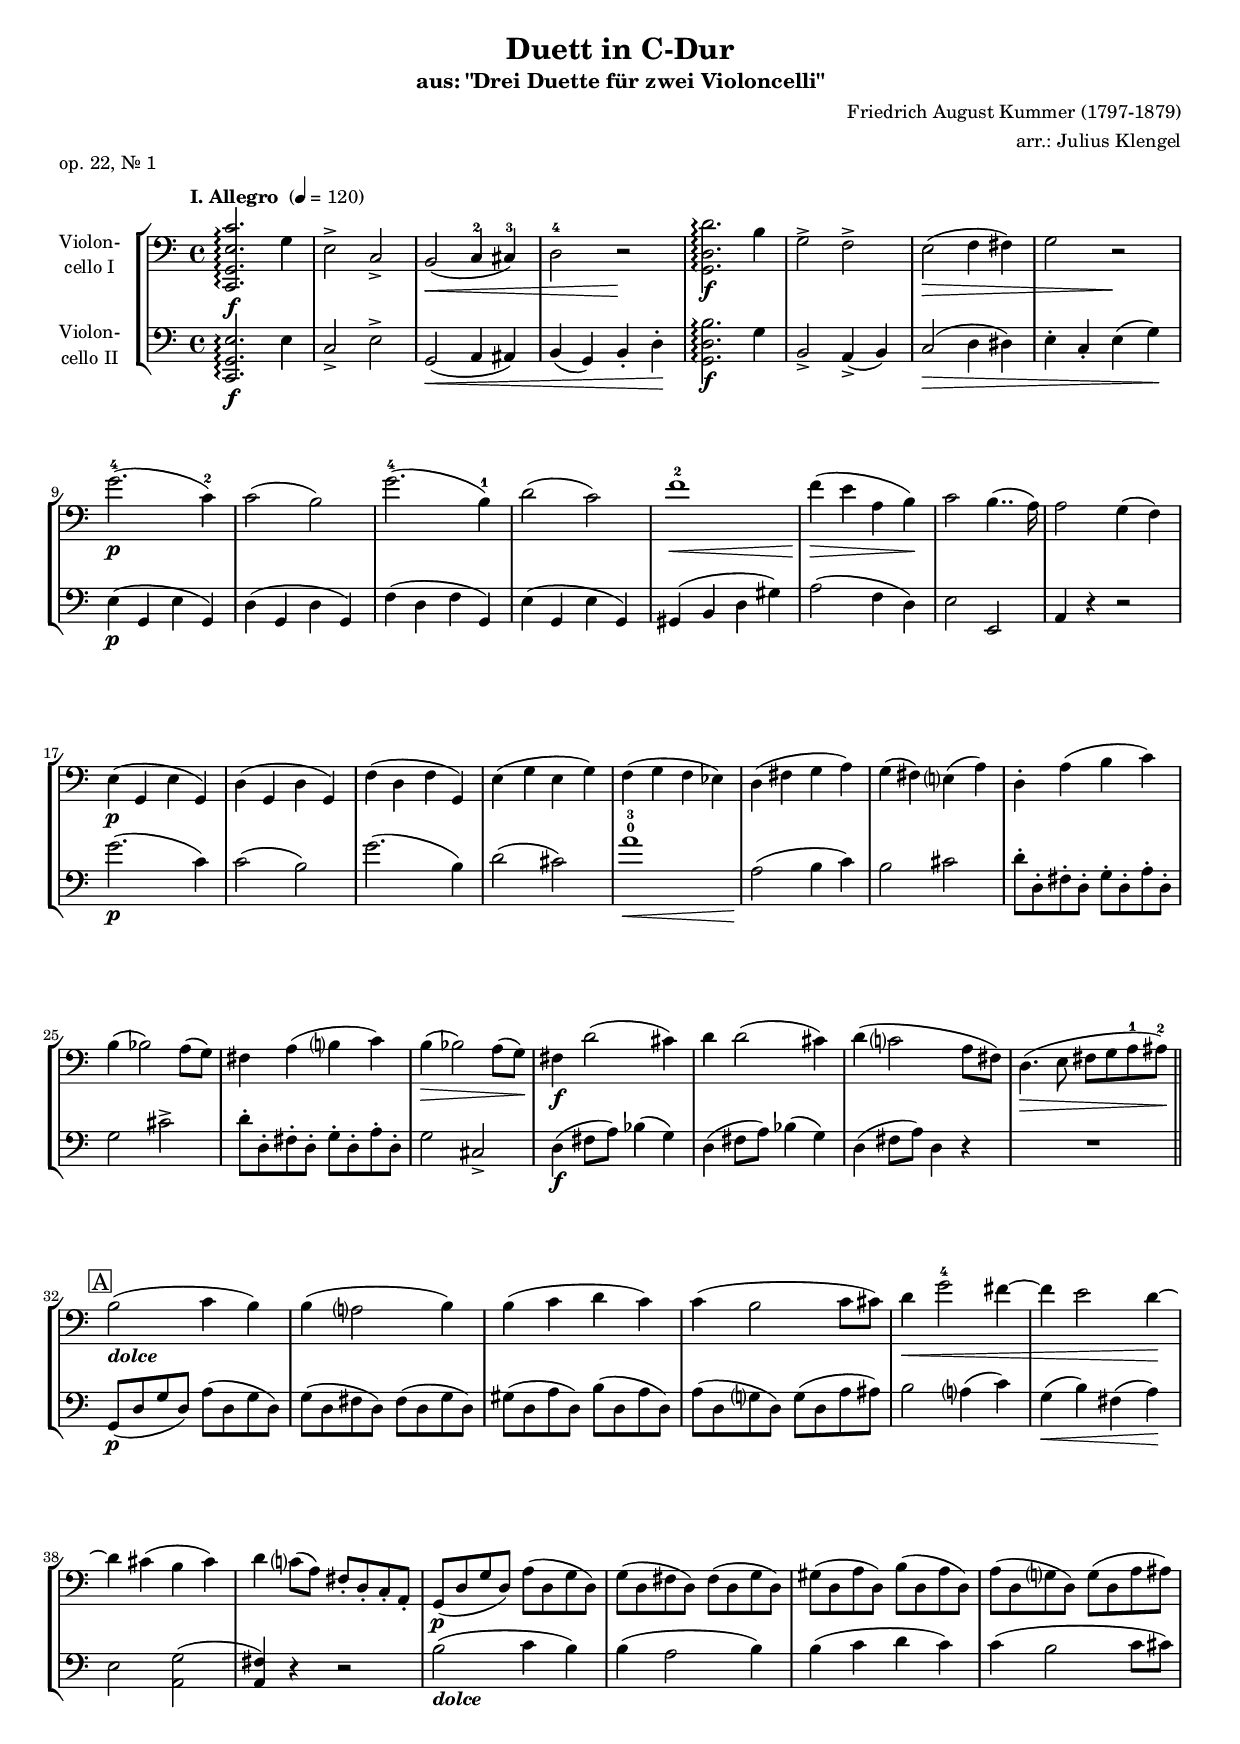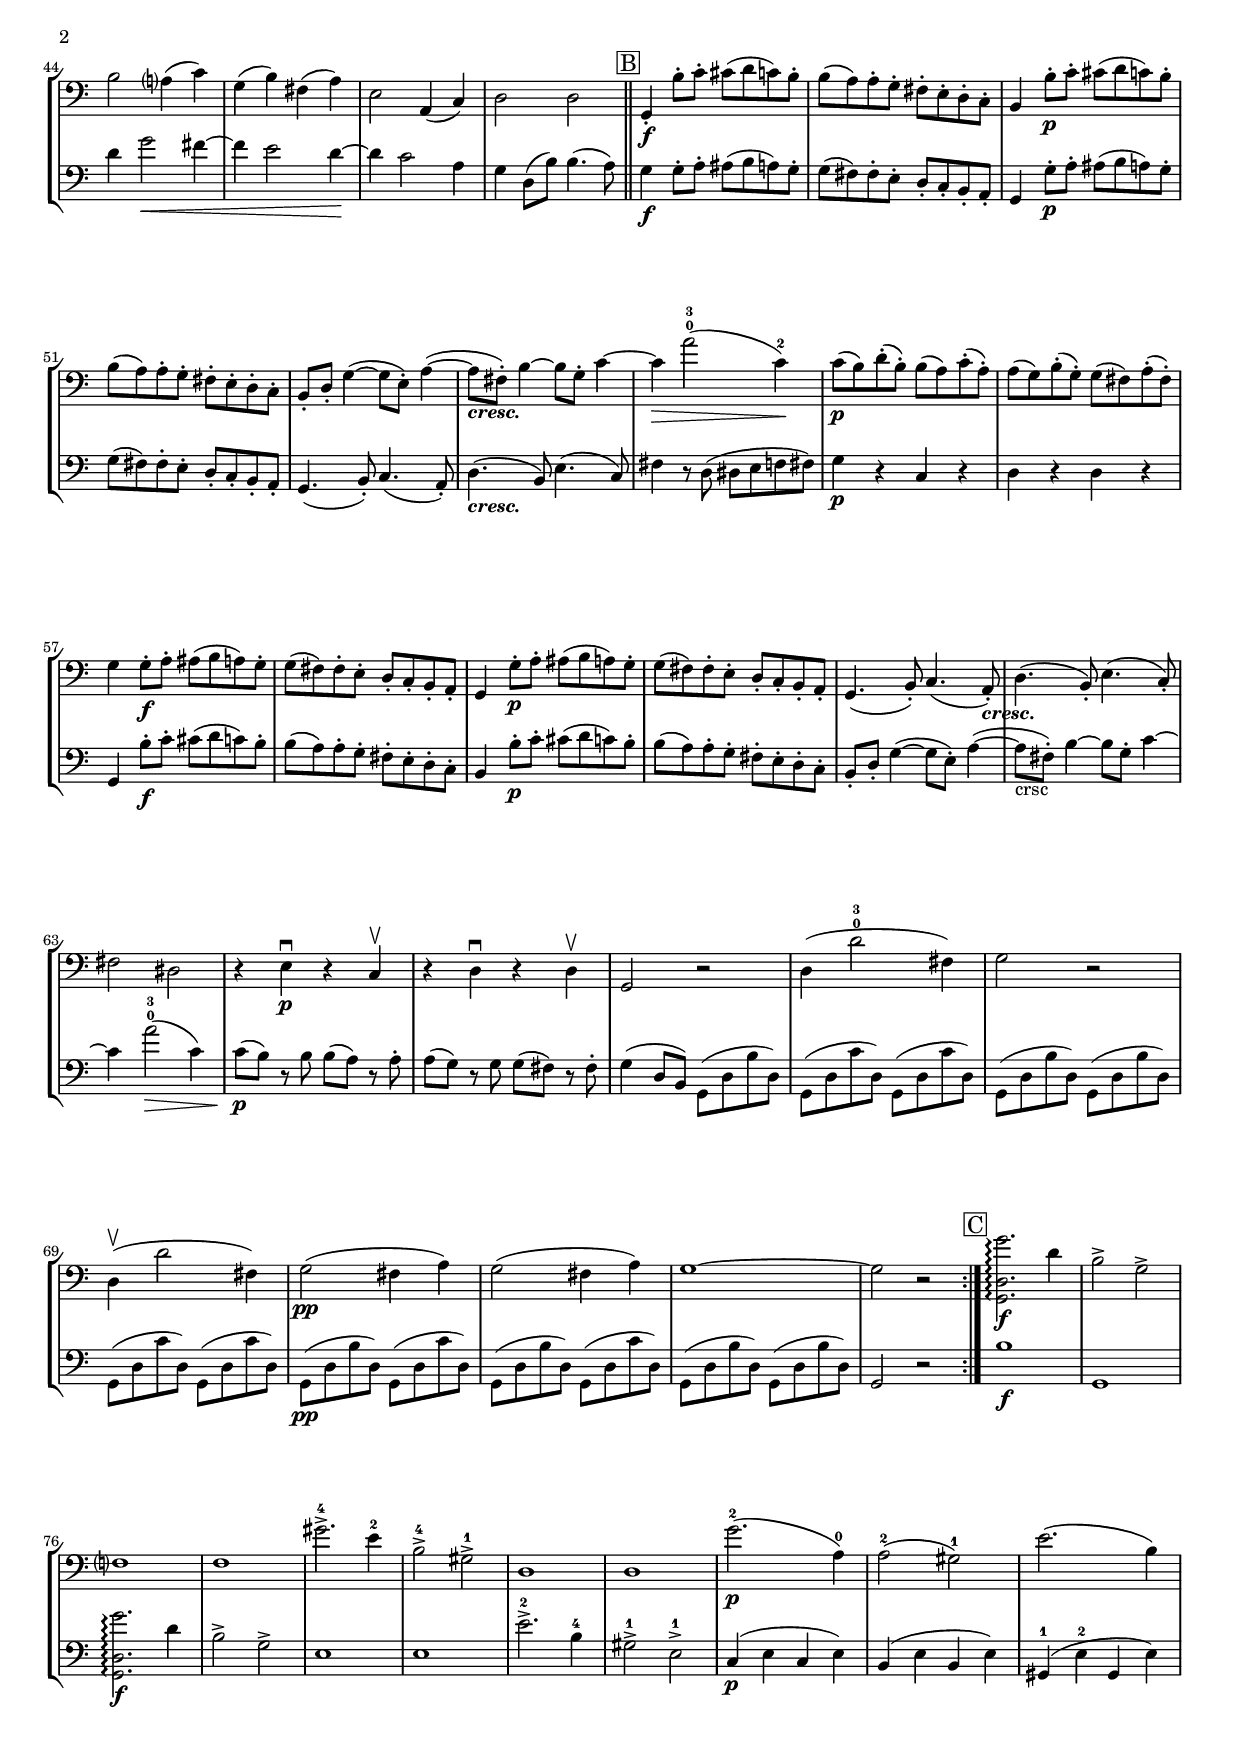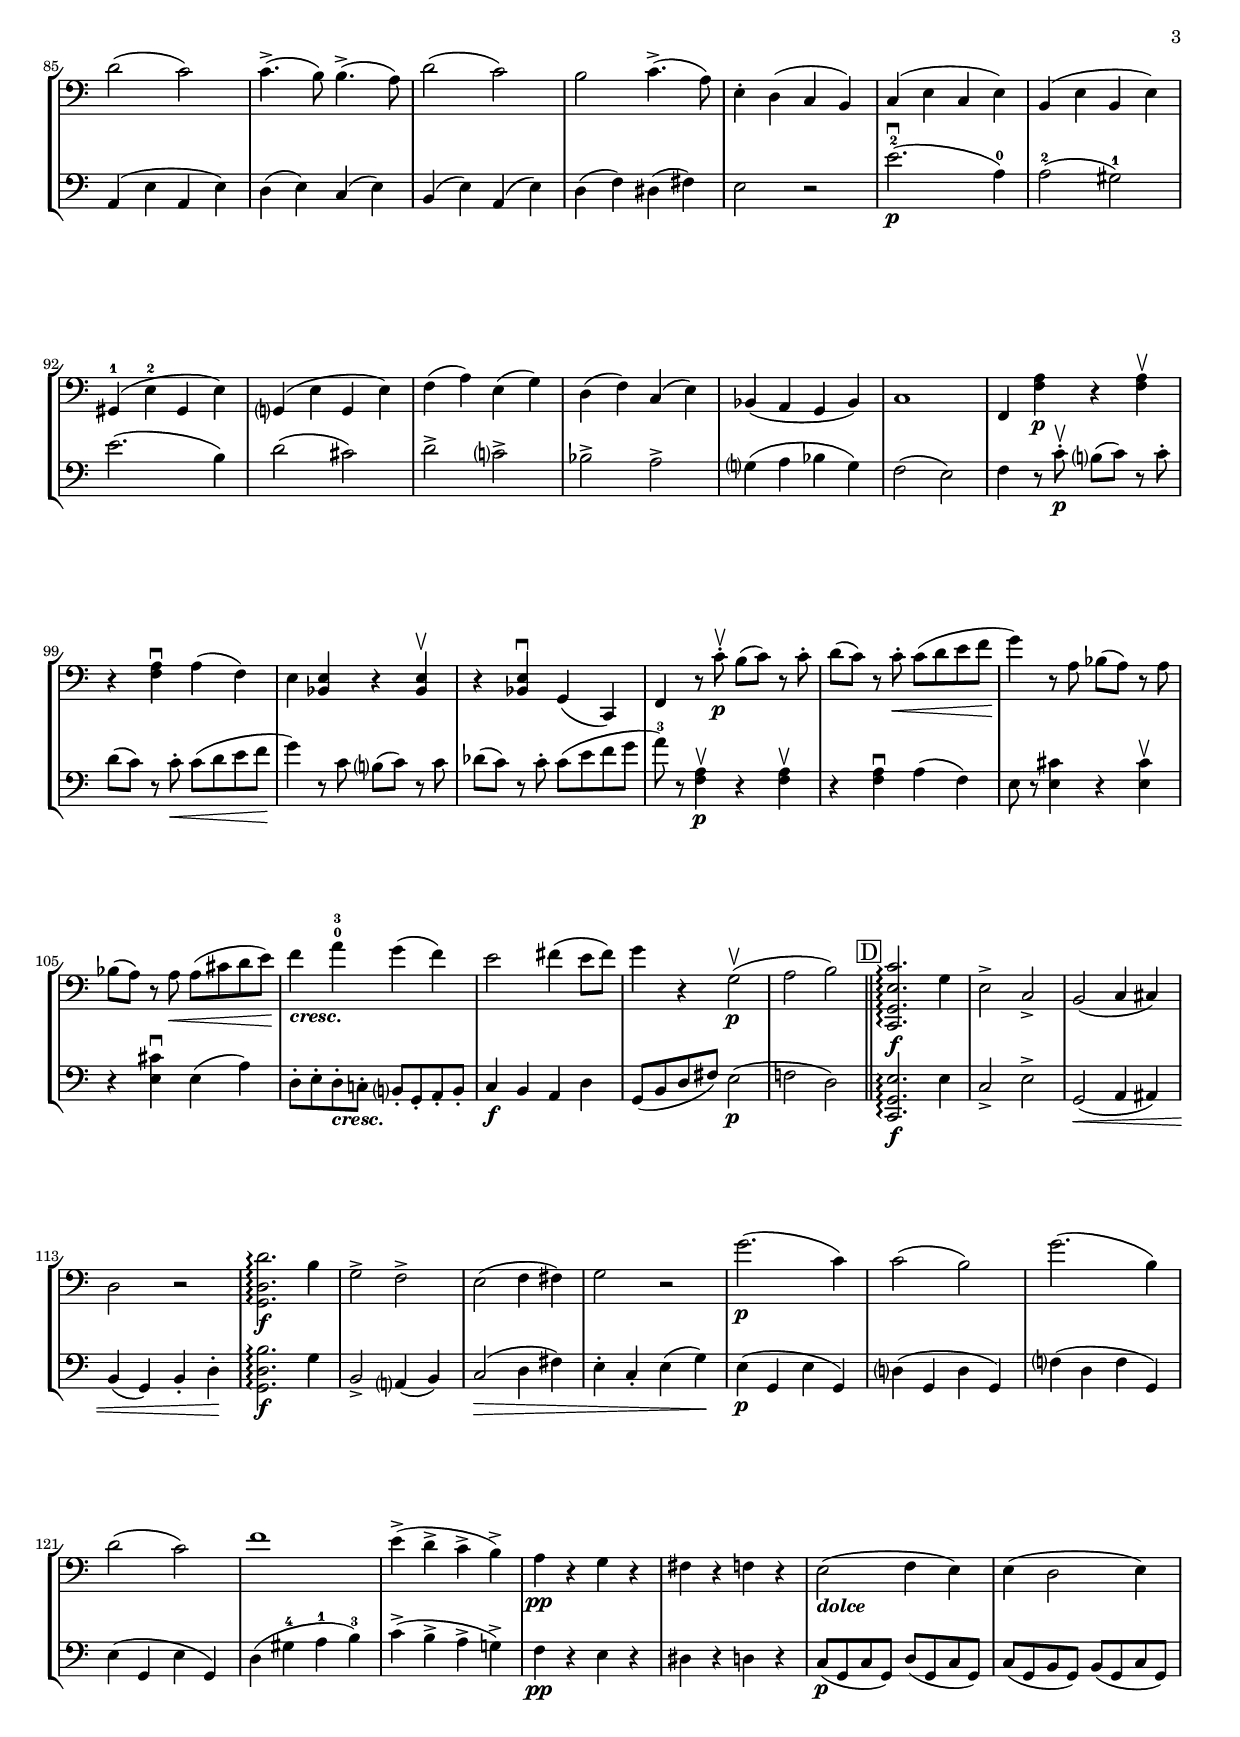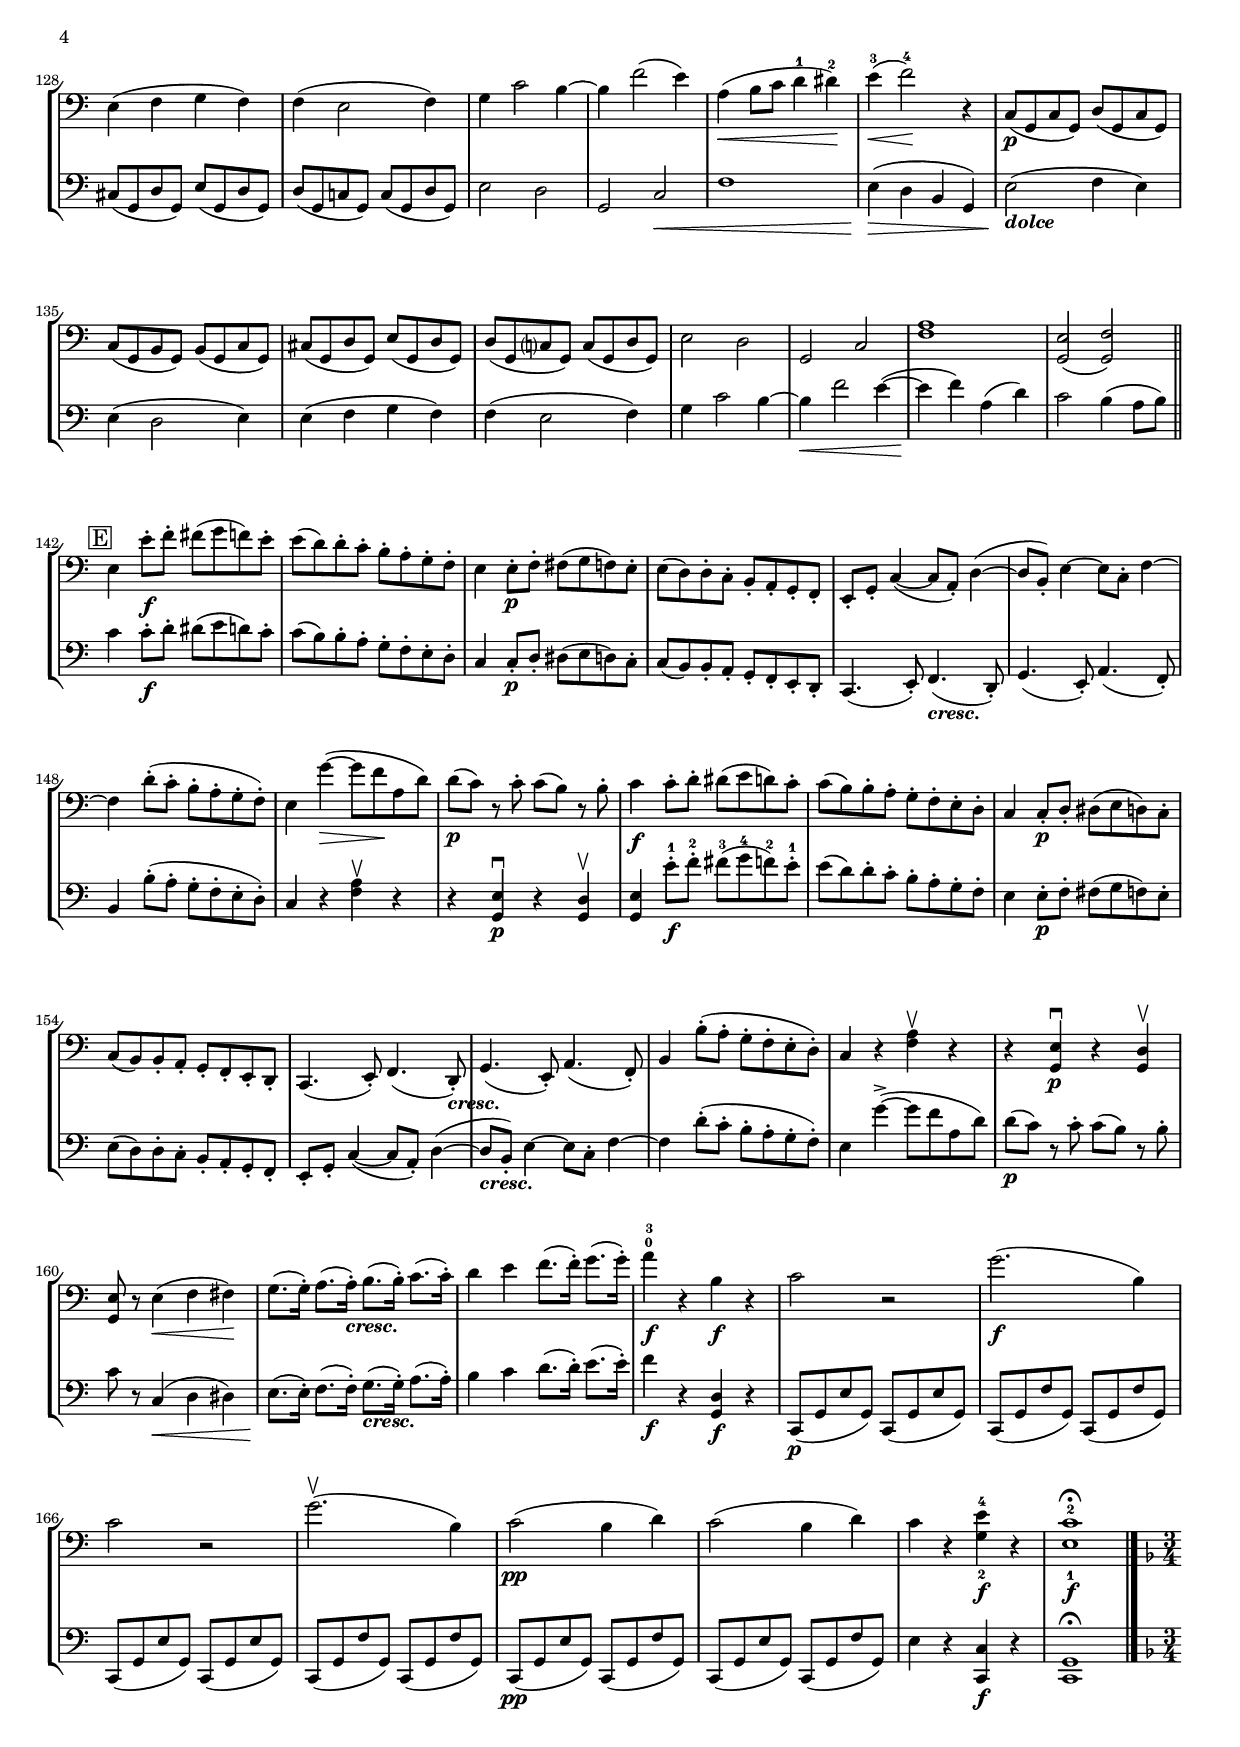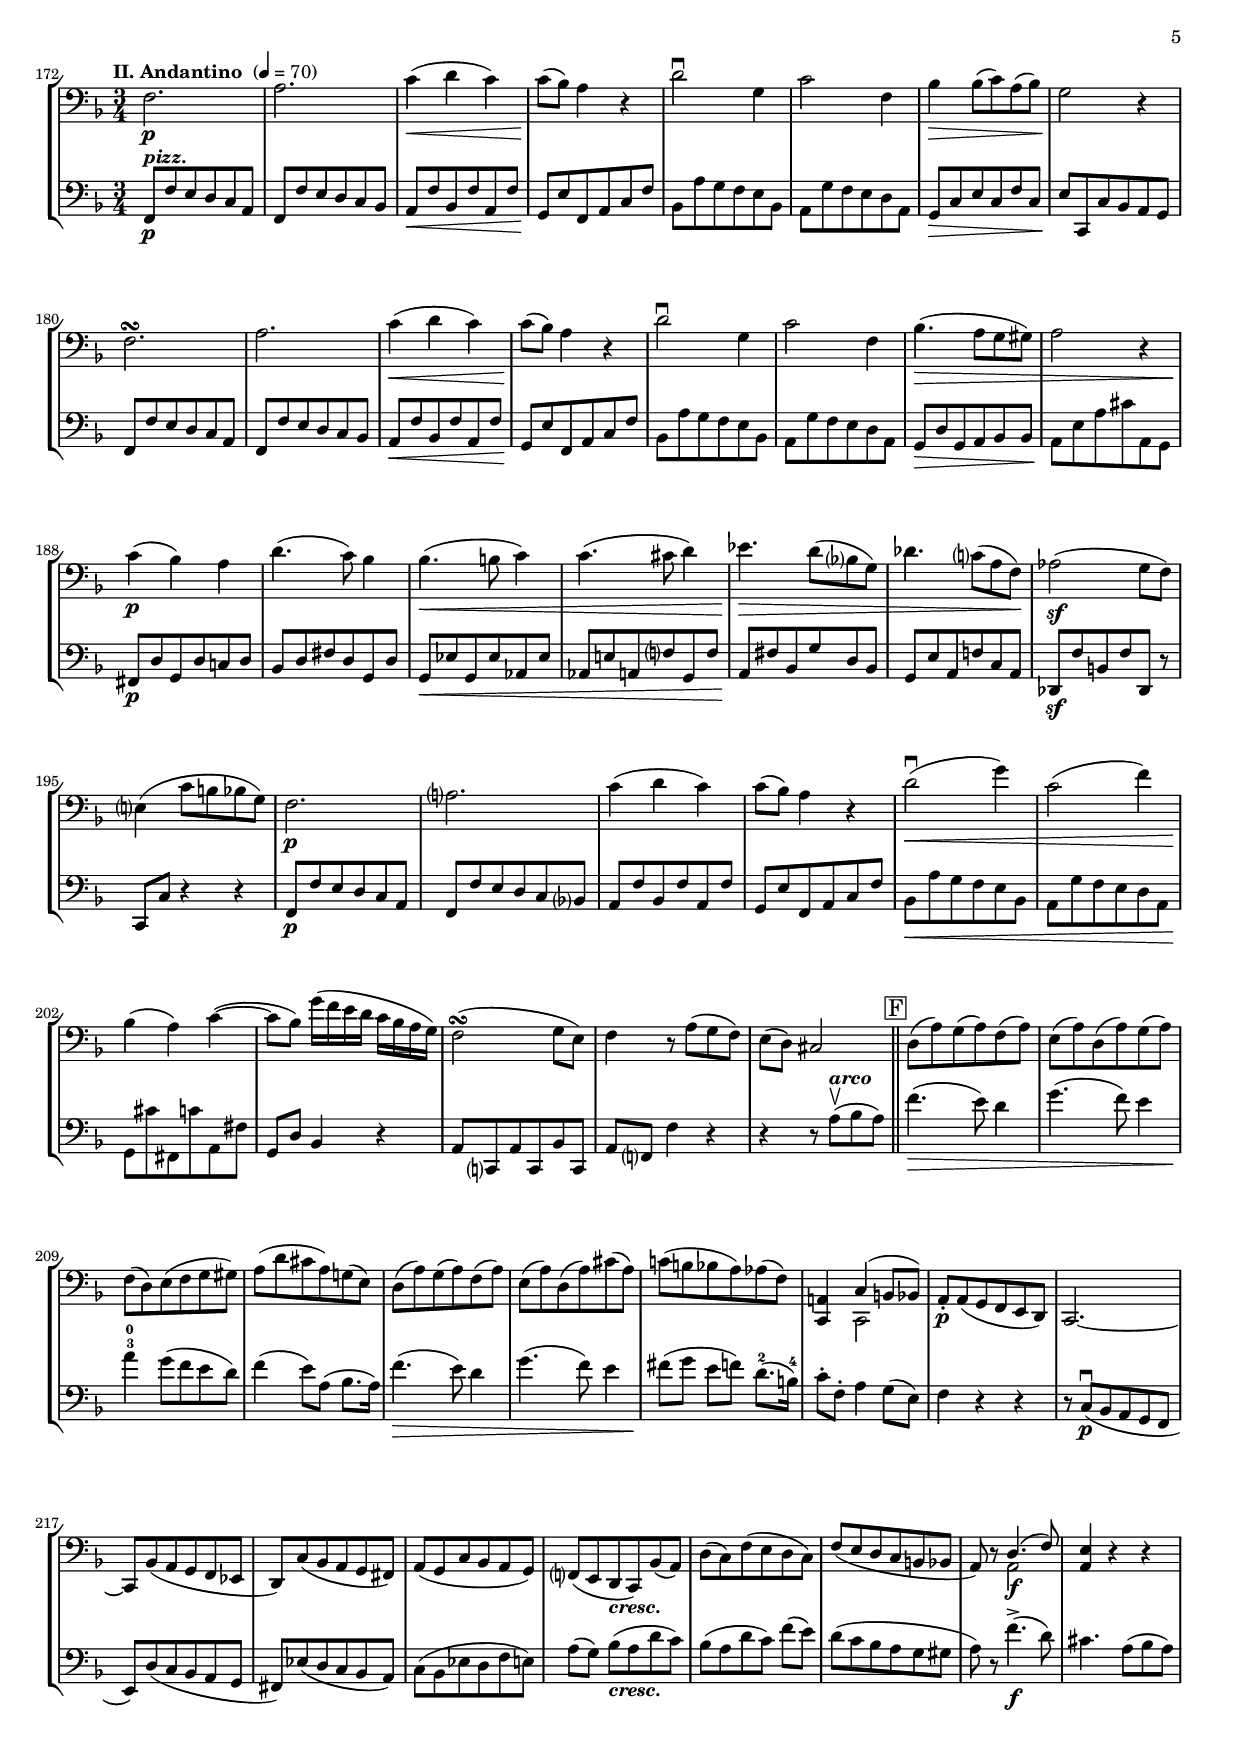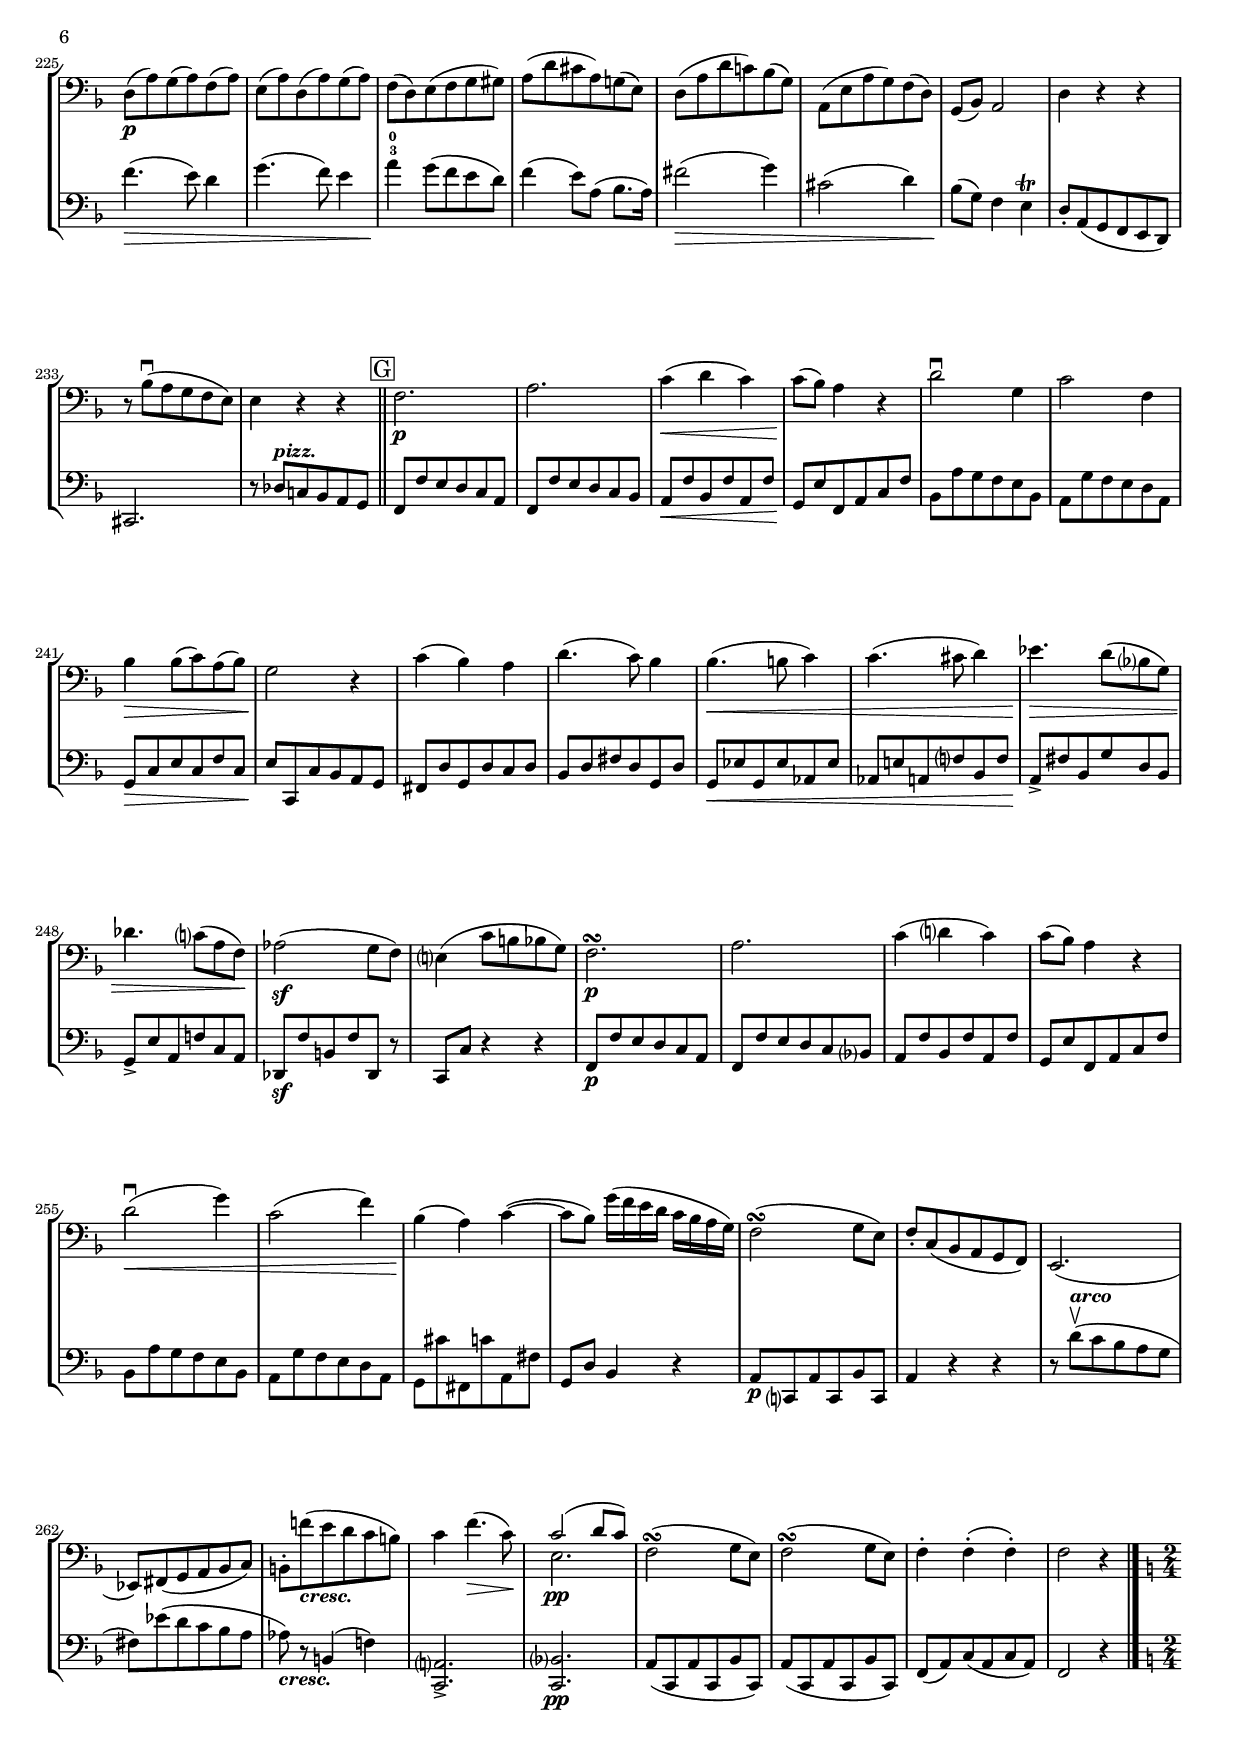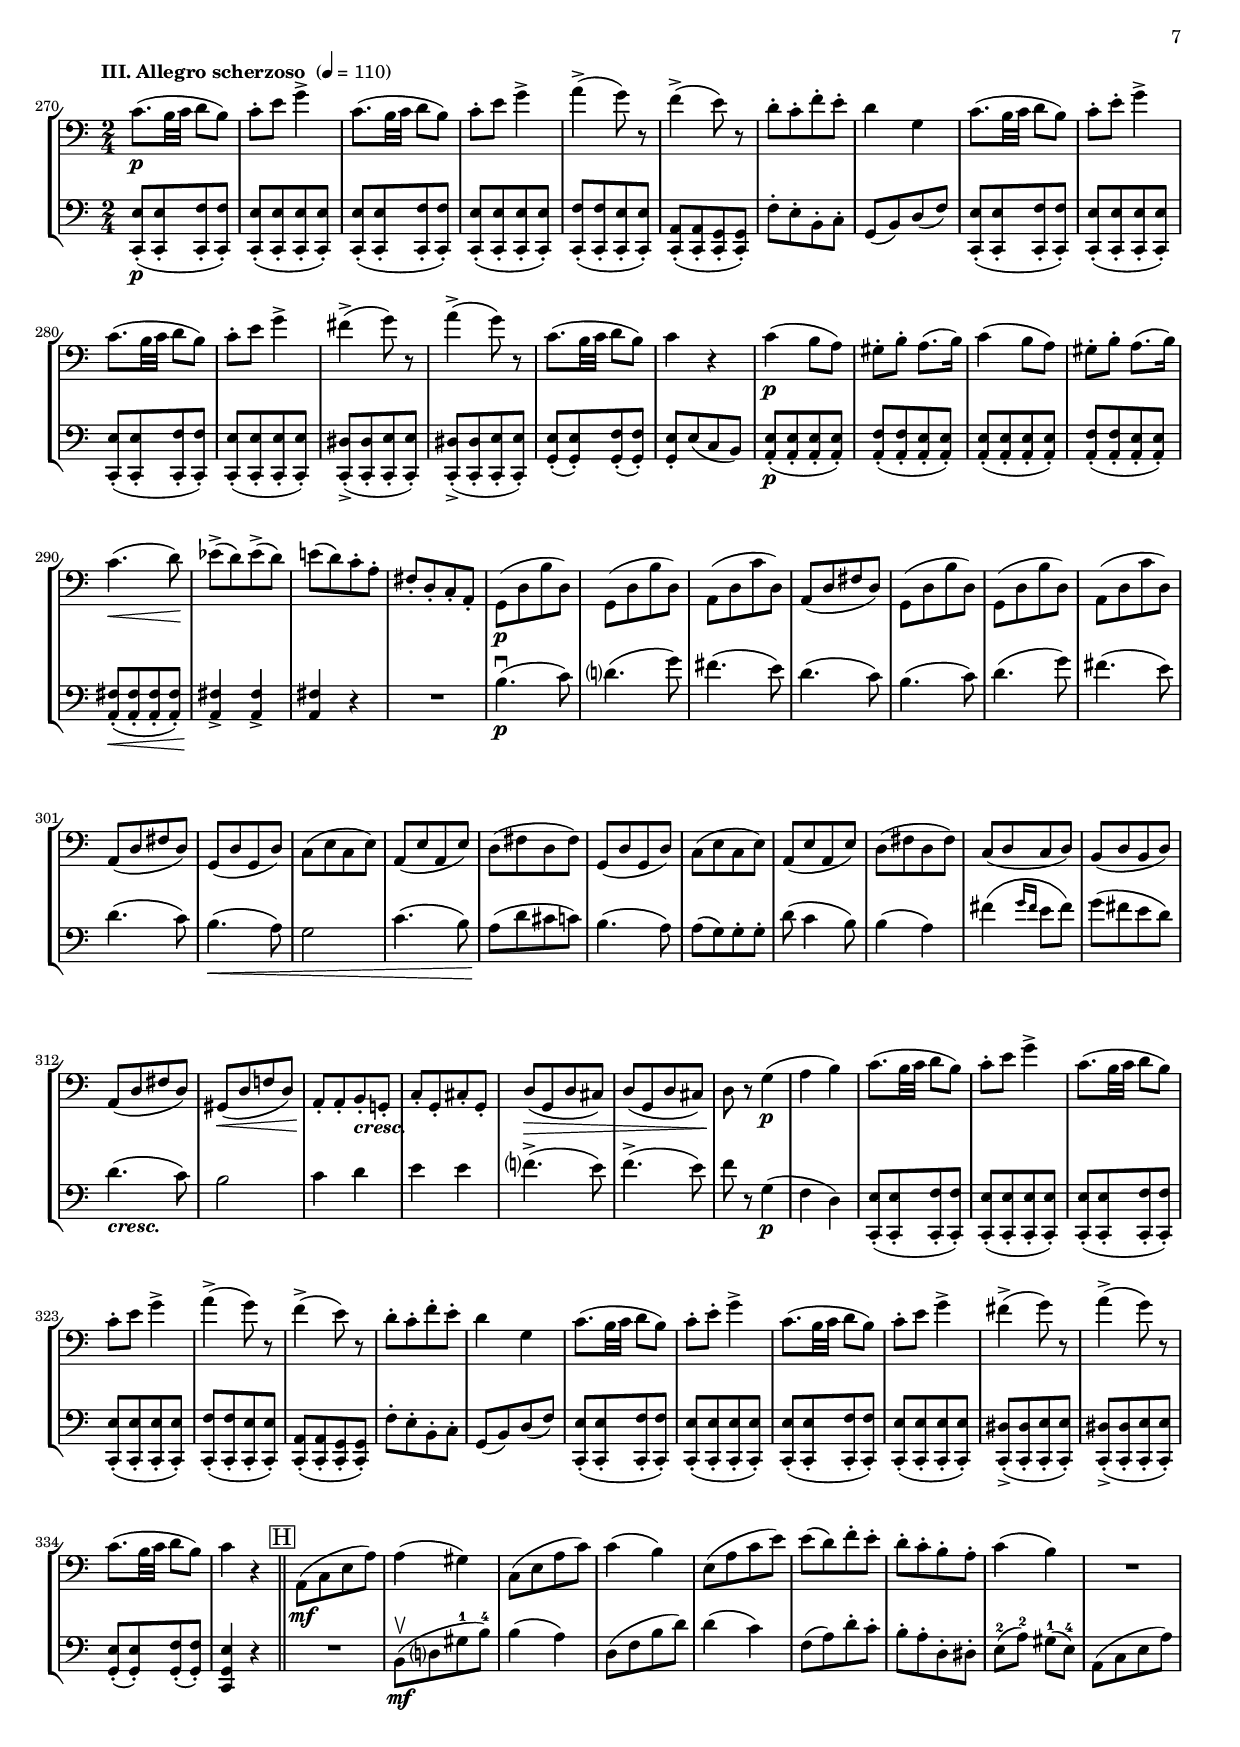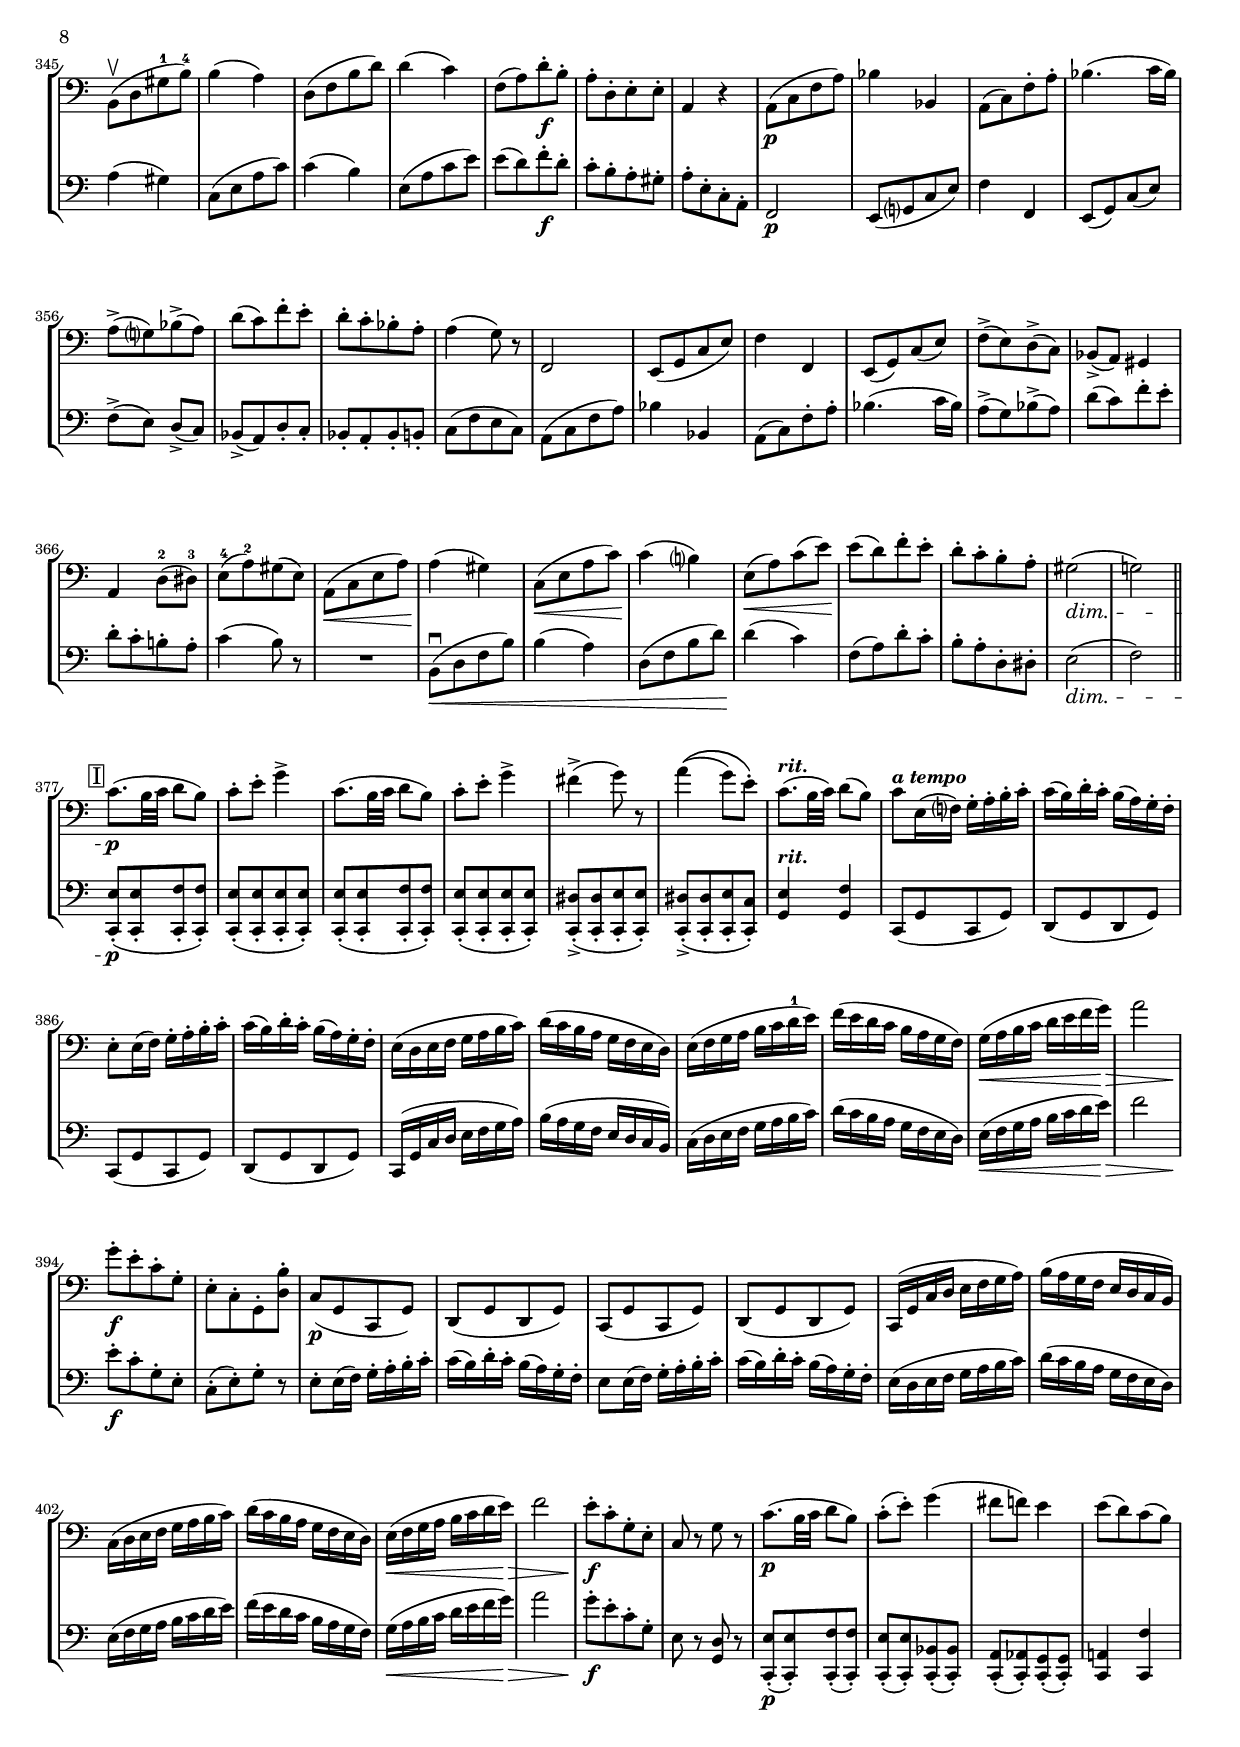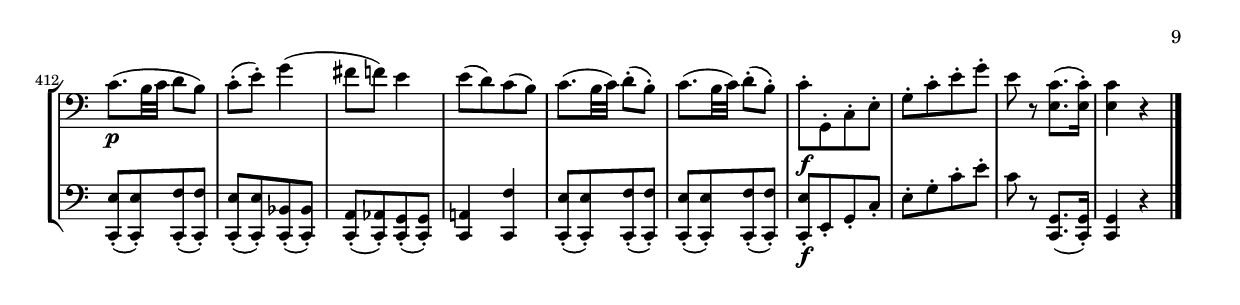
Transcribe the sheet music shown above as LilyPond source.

\version "2.14.2"
\include "deutsch.ly"

#(set-global-staff-size 16.25)

\header {
  title     = "Duett in C-Dur"
  subtitle  = "aus: \"Drei Duette für zwei Violoncelli\""
  composer  = "Friedrich August Kummer (1797-1879)"
  arranger  = "arr.: Julius Klengel"
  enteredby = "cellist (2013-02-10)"
  piece     = "op. 22, Nr. 1"
}

voiceconsts = {
% \numericTimeSignature
 \compressFullBarRests
 \clef "bass"
}

%minstr = "harpsichord"
mihi = "clarinet"
%minstr = "accordion"
milo = "bassoon"

boxa = { \bar "||" \mark \markup \box "A" }
boxb = { \bar "||" \mark \markup \box "B" }
boxc = \mark \markup \box "C"
boxd = { \bar "||" \mark \markup \box "D" }
boxe = { \bar "||" \mark \markup \box "E" }
boxf = { \bar "||" \mark \markup \box "F" }
boxg = { \bar "||" \mark \markup \box "G" }
boxh = { \bar "||" \mark \markup \box "H" }
boxi = { \bar "||" \mark \markup \box "I" }

introa = {
           \tempo "I. Allegro "    4=120
           \time 4/4
           \key c \major
}
introb = {
           \pageBreak
           \tempo "II. Andantino " 4=70 
           \time 3/4
           \key f \major
}
introc = {
           \pageBreak
           \tempo "III. Allegro scherzoso " 4=110
           \time 2/4
           \key c \major
}

arco = \markup \bold \italic "arco"
atem = \markup \bold \italic "a tempo"
crsc = \markup \bold \italic "cresc."
dolc = \markup \bold \italic "dolce"
pizz = \markup \bold \italic "pizz."
rit  = \markup \bold \italic "rit."

va = \relative c, {
  \voiceconsts

  \introa
  \repeat volta 2 {
    <c g' e' c'>2.\f\arpeggio g''4
    e2-> c->
    h(\< c4-2 cis-3)
    d2-4 r\!
    <g, d' d'>2.\f\arpeggio h'4
    g2-> f->
    e(\> f4 fis)
    g2 r\!
    g'2.(-4\p c,4-2)

    c2( h)
    g'2.(-4 h,4-1)
    d2( c)
    f1-2\<
    f4(\!\> e a, h)\!
    c2 h4..( a16)
    a2 g4( f)
    e(\p g, e' g,)
    d'( g, d' g,)

    f'( d f g,)
    e'( g e g)
    f( g f es)
    d( fis g a)
    g( fis) e?( a)
    d,-. a'( h c)
    h( b2) a8( g)

    fis4 a( h? c)
    h(\> b2) a8( g)\!
    fis4\f d'2( cis4)
    d d2( cis4)
    d( c?2 a8 fis)
    d4.(\> e8 fis g a-1 ais-2)\! \boxa
    h2(_\dolc c4 h)
    h( a?2 h4)
    h( c d c)

    c( h2 c8 cis)
    d4\< g2-4 fis4~
    fis e2 d4~\!
    d cis( h cis)
    d c?8( a) fis-. d-. c-. a-.
    g(\p d' g d) a'( d, g d)

    g( d fis d) fis( d g d)
    gis( d a' d,) h'( d, a' d,)
    a'( d, g? d) g( d a' ais)
    h2 a?4( c)
    g( h) fis( a)
    e2 a,4( c)
    d2 d \boxb

    g,4-.\f h'8-. c-. cis( d c) h-.
    h( a) a-. g-. fis-. e-. d-. c-.
    h4 h'8-.\p c-. cis( d c) h-.
    h( a) a-. g-. fis-. e-. d-. c-.
    h-. d-. g4(~ g8 e)-. a4(~

    a8_\crsc fis)-. h4~ h8 g-. c4~
    c\> a'2(-0-3 c,4)-2\!
    c8(\p h) d(-. h)-. h( a) c(-. a)-.
    a( g) h(-. g)-. g( fis) a(-. fis)-.
    g4 g8-.\f a-. ais( h a) g-.
    g( fis) fis-. e-. d-. c-. h-. a-.

    g4 g'8-.\p a-. ais( h a) g-.
    g( fis) fis-. e-. d-. c-. h-. a-.
    g4.( h8)-. c4.( a8)-._\crsc
    d4.( h8)-. e4.( c8)-.
    fis2 dis
    r4 e\downbow\p r c\upbow

    r d\downbow r d\upbow
    g,2 r
    d'4( d'2-0-3 fis,4)
    g2 r
    d4(\upbow d'2 fis,4)
    g2(\pp fis4 a)
    g2( fis4 a)
    g1~
    g2 r
  } \boxc

  <g, d' g'>2.\f\arpeggio d''4
  h2-> g->
  f?1
  f
  gis'2.->-4 e4-2
  h2->-4 gis->-1
  d1
  d
  g'2.(\p-2 a,4)-0
  a2(-2 gis)-1
  e'2.( h4)
  d2( c)
  c4.(-> h8) h4.(-> a8)
  d2( c)

  h c4.(-> a8)
  e4-. d( c h)
  c( e c e)
  h( e h e)
  gis,(-1 e'-2 gis, e')
  g,?( e' g, e')
  f( a) e( g)
  d( f) c( e)
  b( a g b)
  c1

  f,4 <f' a>\p r <f a>\upbow
  r <f a>\downbow a( f)
  e <b e> r <b e>\upbow
  r <b e>\downbow g( c,)
  f r8 c''-.\upbow\p h( c) r c-.
  d( c) r c-.\< c( d e f
  g4)\! r8 a, b( a) r a

  b( a) r a\< a( cis d e)\!
  f4_\crsc a-0-3 g( f)
  e2 fis4( e8 fis)
  g4 r g,2(\upbow\p
  a h) \boxd
  <c,, g' e' c'>2.\f\arpeggio g''4
  e2-> c->
  h( c4 cis)
  d2 r
  <g, d' d'>2.\f\arpeggio h'4

  g2-> f->
  e( f4 fis)
  g2 r
  g'2.(\p c,4)
  c2( h)
  g'2.( h,4)
  d2( c)
  f1
  e4(-> d-> c-> h)->
  a\pp r g r
  fis r f r
  e2(_\dolc f4 e)

  e( d2 e4)
  e( f g f)
  f( e2 f4)
  g c2 h4~
  h f'2( e4)
  a,(\< h8 c d4-1 dis)\!-2
  e(\<-3 f2)\!-4 r4
  c,8(\p g c g) d'( g, c g)
  c( g h g) h( g c g)

  cis( g d' g,) e'( g, d' g,)
  d'( g, c? g) c( g d' g,)
  e'2 d
  g, c
  <f a>1
  <g, e'>2( <g f'>) \boxe
  e'4 e'8-.\f f-. fis( g f) e-.
  e( d) d-. c-. h-. a-. g-. f-.

  e4 e8-.\p f-. fis( g f) e-.
  e( d) d-. c-. h-. a-. g-. f-.
  e-. g-. c4(~ c8 a)-. d4(~
  d8 h)-. e4~ e8 c-. f4~
  f d'8(-. c-. h-. a-. g-. f)-.
  e4 g'(~\> g8 f\! a, d)

  d(\p c) r c-. c( h) r h-.
  c4\f c8-. d-. dis( e d) c-.
  c( h) h-. a-. g-. f-. e-. d-.
  c4 c8-.\p d-. dis( e d) c-.
  c( h) h-. a-. g-. f-. e-. d-.

  c4.( e8)-. f4.( d8)-._\crsc
  g4.( e8)-. a4.( f8)-.
  h4 h'8(-. a-. g-. f-. e-. d)-.
  c4 r <f a>\upbow r
  r <g, e'>\downbow\p r <g d'>\upbow
  <g e'>8 r e'4(\< f fis)\!
  g8.( g16)-. a8.( a16)-._\crsc h8.( h16)-. c8.( c16)-.

  d4 e f8.( f16)-. g8.( g16)-.
  a4-0-3\f r h,\f r
  c2 r
  g'2.(\f h,4)
  c2 r
  g'2.(\upbow h,4)
  c2(\pp h4 d)
  c2( h4 d)
  c4 r <g-2 e'-4>\f r
  <e-1 c'-2>1\fermata\f \bar "|."

  \introb
  f2.\p
  a
  c4(\< d c)
  c8(\! b) a4 r
  d2\downbow g,4
  c2 f,4
  b\> b8( c) a( b)
  g2\! r4
  f2.\turn
  a
  c4(\< d c)
  c8(\! b) a4 r

  d2\downbow g,4
  c2 f,4
  b4.(\> a8 g gis)
  a2 r4
  c(\p b) a
  d4.( c8) b4
  b4.(\< h8 c4)
  c4.( cis8 d4)
  es4.\!\> d8( b? g)
  des'4. c?8( a f)\!

  as2(\sf g8 f)
  e?4( c'8 h b g)
  f2.\p
  a?
  c4( d c)
  c8( b) a4 r
  d2(\downbow\< g4)
  c,2( f4)
  b,(\! a) c(~
  c8 b) g'16( f e d c b a g)

  f2(\turn g8 e)
  f4 r8 a( g f)
  e( d) cis2 \boxf
  d8( a') g( a) f( a)
  e( a) d,( a') g( a)
  f( d) e( f g gis)
  a( d cis a) g!( e)

  d( a') g( a) f( a)
  e( a) d,( a') cis( a)
  c!( h b a) as( f)
  <c, a'!>4 << { c'( h8 b) } \\ c,2 >>
  a'8-.\p a( g f e d)
  c2.~
  c8 b'( a g f es

  d) c'( b a g fis)
  a( g c b a g)
  f?( e d_\crsc c) b'( a)
  d( c) f( e d c)
  f( e d c h b
  a) r << { d4.( f8) } \\ a,2\f >>
  <a e'>4 r r

  d8(\p a') g( a) f( a)
  e( a) d,( a') g( a)
  f( d) e( f g gis)
  a( d cis a) g!( e)
  d( a' d c!) b( g)
  a,( e' a g) f( d)
  g,( b) a2

  d4 r r
  r8 b'(\downbow a g f e)
  e4 r r \boxg
  f2.\p
  a
  c4(\< d c)
  c8(\! b) a4 r
  d2\downbow g,4
  c2 f,4
  b\> b8( c) a( b)

  g2\! r4
  c( b) a
  d4.( c8) b4
  b4.(\< h8 c4)
  c4.( cis8 d4)
  es4.\!\> d8( b? g)
  des'4. c?8( a f)\!
  as2(\sf g8 f)
  e?4( c'8 h b g)

  f2.\turn\p
  a
  c4( d? c)
  c8( b) a4 r
  d2(\downbow\< g4)
  c,2( f4)
  b,(\! a) c(~
  c8 b) g'16( f e d c b a g)
  f2(\turn g8 e)
  f8-. c( b a g f)

  e2.(
  es8) fis( g a b c)
  h-. f''!(_\crsc e d c h)
  c4 f4.(\> c8)\!
  << { c2( d8 c) } \\ e,2.\pp >>
  f2(\turn g8 e)
  f2(\turn g8 e)
  f4-. f(-. f)-.
  f2 r4 \bar "|."

  \introc
  c'8.(\p h32 c d8 h)
  c-. e g4->
  c,8.( h32 c d8 h)
  c-. e g4->
  a(-> g8) r
  f4(-> e8) r
  d[-. c-. f-. e]-.
  d4 g,
  c8.( h32 c d8 h)

  c-. e-. g4->
  c,8.( h32 c d8 h)
  c-. e g4->
  fis(-> g8) r
  a4(-> g8) r
  c,8.( h32 c d8 h)
  c4 r
  c(\p h8 a)
  gis-. h-. a8.( h16)
  c4( h8 a)
  gis-. h-. a8.( h16)

  c4.(\< d8)\!
  es[(-> d) es(-> d)]
  e![( d) c-. a]-.
  fis[-. d-. c-. a]-.
  g[(\p d' h' d,)]
  g,[( d' h' d,)]
  a[( d c' d,)]
  a[( d fis d)]
  g,[( d' h' d,)]
  g,[( d' h' d,)]
  a[( d c' d,)]

  a[( d fis d)]
  g,[( d' g, d')]
  c[( e c e)]
  a,[( e' a, e')]
  d[( fis d fis)]
  g,[( d' g, d')]
  c[( e c e)]
  a,[( e' a, e')]
  d[( fis d fis)]
  c[( d c d)]
  h[( d h d)]
  a[( d fis d)]

  gis,[(\< d' f! d)]
  a[-.\! a-. h-._\crsc g!]-.
  c[-. g-. cis-. g]-.
  d'[(\> g, d' cis)]
  d[( g, d' cis)]
  d\! r g4(\p
  a h)
  c8.( h32 c d8 h)
  c-. e g4->
  c,8.( h32 c d8 h)
  c-. e g4->

  a4(-> g8) r
  f4(-> e8) r
  d[-. c-. f-. e]-.
  d4 g,
  c8.( h32 c d8 h)
  c-. e-. g4->
  c,8.( h32 c d8 h)
  c-. e g4->
  fis(-> g8) r
  a4(-> g8) r
  c,8.( h32 c d8 h)
  c4 r \boxh

  a,8[(\mf c e a)]
  a4( gis)
  c,8[( e a c)]
  c4( h)
  e,8[( a c e)]
  e[( d) f-. e]-.
  d[-. c-. h-. a]-.
  c4( h)
  R2
  h,8[(\upbow d gis-1 h)]-4
  h4( a)
  d,8[( f h d)]

  d4( c)
  f,8[( a) d-.\f h]-.
  a[-. d,-. e-. e]-.
  a,4 r
  a8[(\p c f a)]
  b4 b,
  a8[( c) f-. a]-.
  b4.( c16 b)
  a8[(-> g?) b(-> a)]
  d[( c) f-. e]-.
  d[-. c-. b-. a]-.
  a4( g8) r

  f,2
  e8[( g c e)]
  f4 f,
  e8[( g) c( e)]
  f[(-> e) d(-> c)]
  b(-> a) gis4
  a d8(-2 dis)-3
  e[(-4 a)-2 gis( e)]
  a,[(\< c e a)]
  a4(\! gis)
  c,8[(\< e a c)]
  c4(\! h?)

  e,8[(\< a) c( e)]
  e[(\! d) f-. e]-.
  d[-. c-. h-. a]-.
  gis2(\dim
  g!) \boxi
  c8.(\p h32 c d8 h)
  c-. e-. g4->
  c,8.( h32 c d8 h)
  c-. e-. g4->
  fis(-> g8) r
  a4\(( g8) e\)-.
  c8.(^\rit h32 c) d8( h)

  c8^\atem e,16( f?) g-. a-. h-. c-.
  c( h) d-. c-. h( a) g-. f-.
  e8-. e16( f) g-. a-. h-. c-.
  c( h) d-. c-. h( a) g-. f-.
  e( d e f g a h c)
  d( c h a g f e d)
  e( f g a h c d-1 e)

  f( e d c h a g f)
  g(\< a h c d e f g)\!\>
  a2
  g8[-.\!\f e-. c-. g]-.
  e[-. c-. g-. <d' h'>]-.
  c[(\p g c, g')]
  d[( g d g)]
  c,[( g' c, g')]
  d[( g d g)]
  c,16( g' c d e f g a)

  h( a g f e d c h)
  c( d e f g a h c)
  d( c h a g f e d)
  e(\< f g a h c d e)\!\>
  f2
  e8[-.\!\f c-. g-. e]-.
  c r g' r
  c8.(\p h32 c d8 h)
  c(-. e)-. g4(
  fis8 f) e4

  e8[( d) c( h)]
  c8.(\p h32 c d8 h)
  c(-. e)-. g4(
  fis8 f) e4
  e8[( d) c( h)]
  c8.( h32 c) d8(-. h)-.
  c8.( h32 c) d8(-. h)-.
  c[-.\f g,-. c-. e]-.
  g[-. c-. e-. g]-.
  e r <e, c'>8.( <e c'>16)-.
  <e c'>4 r \bar "|."
}

vb = \relative c, {
  \voiceconsts

  \introa
  \repeat volta 2 {
    <c g' e'>2.\f\arpeggio e'4
    c2-> e->
    g,(\< a4 ais)
    h( g) h-. d-.\!
    <g, d' h'>2.\f\arpeggio g'4
    h,2-> a4(-> h)
    c2(\> d4 dis)
    e-. c-. e( g)\!
    e(\p g, e' g,)

    d'( g, d' g,)
    f'( d f g,)
    e'( g, e' g,)
    gis( h d gis!)
    a2( f4 d)
    e2 e,
    a4 r r2
    g''2.(\p c,4)
    c2( h)
    g'2.( h,4)

    d2( cis)
    a'1-0-3\<\!
    a,2(\! h4 c)
    h2 cis
    d8-. d,-. fis-. d-. g-. d-. a'-. d,-.
    g2 cis->
    d8-. d,-. fis-. d-. g-. d-. a'-. d,-.
    g2 cis,->
    d4(\f fis8 a) b4( g)

    d( fis8 a) b4( g)
    d( fis8 a) d,4 r
    R1 \boxa
    g,8(\p d' g d) a'( d, g d)
    g( d fis d) fis( d g d)
    gis( d a' d,) h'( d, a' d,)

    a'( d, g? d) g( d a' ais)
    h2 a?4( c)
    g(\< h) fis( a)\!
    e2 <a, g'>(
    <a fis'>4) r r2
    h'2(_\dolc c4 h)
    h( a2 h4)
    h( c d c)

    c( h2 c8 cis)
    d4 g2\< fis4~
    fis e2 d4~\!
    d c2 a4
    g d8( h') h4.( a8) \boxb
    g4\f g8-. a-. ais( h a) g-.
    g( fis) fis-. e-. d-. c-. h-. a-.
    g4 g'8-.\p a-. ais( h a) g-.

    g( fis) fis-. e-. d-. c-. h-. a-.
    g4.( h8)-. c4.( a8)-.
    d4.(_\crsc h8) e4.( c8)
    fis4 r8 d( dis e f fis)
    g4\p r c, r
    d r d r

    g, h'8-.\f c-. cis( d c) h-.
    h( a) a-. g-. fis-. e-. d-. c-.
    h4 h'8-.\p c-. cis( d c) h-.
    h( a) a-. g-. fis-. e-. d-. c-.
    h-. d-. g4(~ g8 e)-. a4(~

    a8_crsc fis)-. h4~ h8 g-. c4~
    c a'2(-0-3\>\! c,4)
    c8(\p h) r h h( a) r a-.
    a( g) r g g( fis) r fis-.
    g4( d8 h) g( d' h' d,)
    g,( d' c' d,) g,( d' c' d,)

    g,( d' h' d,) g,( d' h' d,)
    g,( d' c' d,) g,( d' c' d,)
    g,(\pp d' h' d,) g,( d' c' d,)
    g,( d' h' d,) g,( d' c' d,)
    g,( d' h' d,) g,( d' h' d,)
    g,2 r
  } \boxc

  h'1\f
  g,
  <g d' g'>2.\f\arpeggio d''4
  h2-> g->
  e1
  e
  e'2.->-2 h4-4
  gis2->-1 e->-1
  c4(\p e c e)
  h( e h e)
  gis,(-1 e'-2 gis, e')
  a,( e' a, e')

  d( e) c( e)
  h( e) a,( e')
  d( f) dis( fis)
  e2 r
  e'2.(\downbow\p-2 a,4)-0
  a2(-2 gis)-1
  e'2.( h4)
  d2( cis)
  d-> c?->
  b-> a->
  g?4( a b g)

  f2( e)
  f4 r8 c'-.\upbow\p h?( c) r c-.
  d( c) r c-.\< c( d e f\!
  g4) r8 c, h?( c) r c
  des( c) r c-. c( e f g
  a)-3 r <f, a>4\upbow\p r <f a>\upbow

  r <f a>\downbow a( f)
  e8 r <e cis'>4 r <e cis'>\upbow
  r <e cis'>\downbow e( a)
  d,8-. e-. d-._\crsc c!-. h?-. g-. a-. h-.
  c4\f h a d
  g,8( h d fis) e2(\p
  f! d) \boxd
  <c, g' e'>2.\f\arpeggio e'4
  c2-> e->

  g,(\< a4 ais)
  h( g) h-. d-.\!
  <g, d' h'>2.\f\arpeggio g'4
  h,2-> a?4( h)
  c2(\> d4 fis)
  e-. c-. e( g)\!
  e(\p g, e' g,)
  d'?( g, d' g,)
  f'?( d f g,)
  e'( g, e' g,)

  d'( gis-4 a-1 h)-3
  c(-> h-> a-> g!)->
  f\pp r e r
  dis r d r
  c8(\p g c g) d'( g, c g)
  c( g h g) h( g c g)
  cis( g d' g,) e'( g, d' g,)

  d'( g, c! g) c( g d' g,)
  e'2 d
  g, c\<
  f1
  e4(\!\> d h g)
  e'2(\!_\dolc f4 e)
  e( d2 e4)
  e( f g f)
  f( e2 f4)
  g c2 h4~

  h\< f'2 e4(~
  e\! f) a,( d)
  c2 h4( a8 h) \boxe
  c4 c8-.\f d-. dis( e d) c-.
  c( h) h-. a-. g-. f-. e-. d-.
  c4 c8-.\p d-. dis( e d) c-.
  c( h) h-. a-. g-. f-. e-. d-.

  c4.( e8)-. f4.(_\crsc d8)-.
  g4.( e8)-. a4.( f8)-.
  h4 h'8(-. a-. g-. f-. e-.d)-.
  c4 r <f a>\upbow r
  r <g, e'>\p\downbow r <g d'>\upbow
  <g e'> e''8-.\f-1 f-.-2 fis(-3 g-4 f)-2 e-.-1
  e( d) d-. c-. h-. a-. g-. f-.

  e4 e8-.\p f-. fis( g f) e-.
  e( d) d-. c-. h-. a-. g-. f-.
  e-. g-. c4(~ c8 a)-. d4(~
  d8_\crsc h)-. e4~ e8 c-. f4~
  f d'8(-. c-. h-. a-. g-. f)-.
  e4 g'(~-> g8 f a, d)

  d(\p c) r c-. c( h) r h-.
  c r c,4(\< d dis)
  e8.(\! e16)-. f8.( f16)-. g8.(_\crsc g16)-. a8.( a16)-.
  h4 c d8.( d16)-. e8.( e16)-.
  f4\f r <g,, d'>\f r
  c,8(\p g' e' g,) c,( g' e' g,)

  c,( g' f' g,) c,( g' f' g,)
  c,( g' e' g,) c,( g' e' g,)
  c,( g' f' g,) c,( g' f' g,)
  c,(\pp g' e' g,) c,( g' f' g,)
  c,( g' e' g,) c,( g' f' g,)
  e'4 r <c, c'>\f r
  <c g'>1\fermata \bar "|."

  \introb
  f8\p^\pizz f' e d c a
  f f' e d c b
  a\< f' b, f' a, f'
  g,\! e' f, a c f
  b, a' g f e b
  a g' f e d a
  g\> c e c f c

  e\! c, c' b a g
  f f' e d c a
  f f' e d c b
  a\< f' b, f' a, f'
  g,\! e' f, a c f
  b, a' g f e b
  a g' f e d a
  g\> d' g, a b b

  a\! e' a cis a, g
  fis\p d' g, d' c! d
  b d fis d g, d'
  g,\< es' g, es' as, es'
  as, e'! a,! f'? g, f'
  a,\! fis' b, g' d b
  g e' a, f'! c a
  des,\sf f' h, f' des, r

  c c' r4 r
  f,8\p f' e d c a
  f f' e d c b?
  a f' b, f' a, f'
  g, e' f, a c f
  b,\< a' g f e b
  a g' f e d a
  g\! cis' fis,, c'' a, fis'

  g, d' b4 r
  a8 c,? a' c, b' c,
  a' f? f'4 r
  r r8 a(\upbow^\arco b a) \boxf
  f'4.(\> e8) d4
  g4.( f8) e4
  a-3-0\! g8( f e d)
  f4( e8) a,( b8. a16)
  f'4.(\> e8) d4

  g4.( f8) e4
  fis8(\! g e f) d8.(-2 h16)-4
  c8-. f,-. a4 g8( e)
  f4 r r
  r8 c(\downbow\p b a g f
  e) d'( c b a g
  fis) es'( d c b a)

  c( b es d f e)
  a[( g)] b(_\crsc a d c)
  b( a d c) f[( e)]
  d( c b a g gis
  a) r f'4.(->\f d8)
  cis4. a8( b a)
  f'4.(\> e8) d4
  g4.( f8) e4

  a-3-0\! g8( f e d)
  f4( e8) a,( b8. a16)
  fis'2(\> g4)
  cis,2( d4)
  b8(\! g) f4 e\trill
  d8-. a( g f e d)
  cis2.
  r8 des'^\pizz c! b a g \boxg
  f f' e d c a

  f f' e d c b
  a\< f' b, f' a, f'
  g,\! e' f, a c f
  b, a' g f e b
  a g' f e d a
  g\> c e c f c
  e\! c, c' b a g
  fis d' g, d' c d

  b d fis d g, d'
  g,\< es' g, es' as, es'
  as, e'! a, f'? b, f'
  a,\!-> fis' b, g' d b
  g-> e' a, f'! c a
  des,\sf f' h, f' des, r
  c c' r4 r
  f,8\p f' e d c a

  f f' e d c b?
  a f' b, f' a, f'
  g, e' f, a c f
  b, a' g f e b
  a g' f e d a
  g cis' fis,, c'' a, fis'
  g, d' b4 r
  a8\p c,? a' c, b' c,

  a'4 r r
  r8 d'(\upbow^\arco c b a g
  fis) es'( d c b a
  as)_\crsc r h,4( f'!)
  <c, a'?>2.->
  <c b'?>\pp
  a'8( c, a' c, b' c,)
  a'( c, a' c, b' c,)
  f( a) c( a c a)
  f2 r4 \bar "|."

  \introc
  <c e'>8[(-.\p <c e'>-. <c f'>-. <c f'>)]-.
  <c e'>[(-. <c e'>-. <c e'>-. <c e'>)]-.
  <c e'>[(-. <c e'>-. <c f'>-. <c f'>)]-.
  <c e'>[(-. <c e'>-. <c e'>-. <c e'>)]-.
  <c f'>[(-. <c f'>-. <c e'>-. <c e'>)]-.
  <c a'>[(-. <c a'>-. <c g'>-. <c g'>)]-.
  f'[-. e-. h-. c]-.
  g[( h) d( f)]
  <c, e'>[(-. <c e'>-. <c f'>-. <c f'>)]-.
  <c e'>[(-. <c e'>-. <c e'>-. <c e'>)]-.
  <c e'>[(-. <c e'>-. <c f'>-. <c f'>)]-.

  <c e'>[(-. <c e'>-. <c e'>-. <c e'>)]-.
  <c dis'>[(-.-> <c dis'>-. <c e'>-. <c e'>)]-.
  <c dis'>[(-.-> <c dis'>-. <c e'>-. <c e'>)]-.
  <g' e'>[(-. <g e'>)-. <g f'>(-. <g f'>)]-.
  <g e'>[-. e'( c h)]
  <a e'>[(-.\p <a e'>-. <a e'>-. <a e'>)]-.
  <a f'>[(-. <a f'>-. <a e'>-. <a e'>)]-.
  <a e'>[(-. <a e'>-. <a e'>-. <a e'>)]-.
  <a f'>[(-. <a f'>-. <a e'>-. <a e'>)]-.
  <a fis'>[(-.\< <a fis'>-. <a fis'>-. <a fis'>)]-.
  <a fis'>4\!-> <a fis'>->

  <a fis'> r
  R2
  h'4.(\downbow\p c8)
  d?4.( g8)
  fis4.( e8)
  d4.( c8)
  h4.( c8)
  d4.( g8)
  fis4.( e8)
  d4.( c8)
  h4.(\< a8)
  g2
  c4.( h8)
  a[(\! d cis c)]

  h4.( a8)
  a[( g) g-. g]-.
  d'( c4 h8)
  h4( a)
  fis'( \grace { g16[ fis] } e8 fis)
  g[( fis e d)]
  d4.(_\crsc c8)
  h2
  c4 d
  e e
  f?4.(-> e8)
  f4.(-> e8)
  f r g,4(\p

  f d)
  <c, e'>8[(-. <c e'>-. <c f'>-. <c f'>)]-.
  <c e'>[(-. <c e'>-. <c e'>-. <c e'>)]-.
  <c e'>[(-. <c e'>-. <c f'>-. <c f'>)]-.
  <c e'>[(-. <c e'>-. <c e'>-. <c e'>)]-.
  <c f'>[(-. <c f'>-. <c e'>-. <c e'>)]-.
  <c a'>[(-. <c a'>-. <c g'>-. <c g'>)]-.
  f'[-. e-. h-. c]-.
  g[( h) d( f)]
  <c, e'>[(-. <c e'>-. <c f'>-. <c f'>)]-.
  <c e'>[(-. <c e'>-. <c e'>-. <c e'>)]-.

  <c e'>[(-. <c e'>-. <c f'>-. <c f'>)]-.
  <c e'>[(-. <c e'>-. <c e'>-. <c e'>)]-.
  <c dis'>[(-.-> <c dis'>-. <c e'>-. <c e'>)]-.
  <c dis'>[(-.-> <c dis'>-. <c e'>-. <c e'>)]-.
  <g' e'>[(-. <g e'>)-. <g f'>(-. <g f'>)]-.
  <c, g' e'>4 r \boxh
  R2
  h'8[(\upbow\mf d? gis-1 h)]-4
  h4( a)
  d,8[( f h d)]
  d4( c)
  f,8[( a) d-. c]-.

  h[-. a-. d,-. dis]-.
  e(-2 a)-2 gis(-1 e)-4
  a,[( c e a)]
  a4( gis)
  c,8[( e a c)]
  c4( h)
  e,8[( a c e)]
  e[( d) f-.\f d]-.
  c[-. h-. a-. gis]-.
  a[-. e-. c-. a]-.
  f2\p
  e8[( g? c e)]

  f4 f,
  e8[( g) c( e)]
  f(-> e) d(-> c)
  b[(-> a) d-. c]-.
  b[-. a-. b-. h]-.
  c[( f e c)]
  a[( c f a)]
  b4 b,
  a8[( c) f-. a]-.
  b4.( c16 b)
  a8[(-> g) b(-> a)]

  d[( c) f-. e]-.
  d[-. c-. h!-. a]-.
  c4( h8) r
  R2
  h,8[(\downbow\< d f h)]
  h4( a)
  d,8[( f h d)]
  d4(\! c)
  f,8[( a) d-. c]-.
  h[-. a-. d,-. dis]-.
  e2(\dim
  f) \boxi

  <c, e'>8[(-.\p <c e'>-. <c f'>-. <c f'>)]-.
  <c e'>[(-. <c e'>-. <c e'>-. <c e'>)]-.
  <c e'>[(-. <c e'>-. <c f'>-. <c f'>)]-.
  <c e'>[(-. <c e'>-. <c e'>-. <c e'>)]-.
  <c dis'>[(-.-> <c dis'>-. <c e'>-. <c e'>)]-.
  <c dis'>[(-.-> <c dis'>-. <c e'>-. <c c'>)]-.
  <g' e'>4^\rit <g f'>
  c,8[( g' c, g')]
  d[( g d g)]
  c,[( g' c, g')]
  d[( g d g)]

  c,16( g' c d e f g a)
  h( a g f e d c h)
  c( d e f g a h c)
  d( c h a g f e d)
  e(\< f g a h c d e)\!\>
  f2
  e8[-.\!\f c-. g-. e]-.
  c[(-. e)-. g]-. r

  e-. e16( f) g-. a-. h-. c-.
  c( h) d-. c-. h( a) g-. f-.
  e8 e16( f) g-. a-. h-. c-.
  c( h) d-. c-. h( a) g-. f-.
  e( d e f g a h c)
  d( c h a g f e d)
  e( f g a h c d e)

  f( e d c h a g f)
  g(\< a h c d e f g)\!\>
  a2
  g8[\!\f-. e-. c-. g]-.
  e r <g, d'> r
  <c, e'>[(-.\p <c e'>)-. <c f'>(-. <c f'>)]-.
  <c e'>[(-. <c e'>)-. <c b'>(-. <c b'>)]-.
  <c a'>[(-. <c as'>)-. <c g'>(-. <c g'>)]-.
  <c a'!>4 <c f'>

  <c e'>8[(-. <c e'>)-. <c f'>(-. <c f'>)]-.
  <c e'>[(-. <c e'>)-. <c b'>(-. <c b'>)]-.
  <c a'>[(-. <c as'>)-. <c g'>(-. <c g'>)]-.
  <c a'!>4 <c f'>
  <c e'>8[(-. <c e'>)-. <c f'>(-. <c f'>)]-.
  <c e'>[(-. <c e'>)-. <c f'>(-. <c f'>)]-.
  <c e'>[-.\f e-. g-. c]-.
  e[-. g-. c-. e]-.
  c r <c,, g'>8.( <c g'>16)-.
  <c g'>4 r \bar "|."
}


music = \new StaffGroup <<
      \new Staff {
	\set Staff.midiInstrument = \milo
	\set Staff.instrumentName = \markup \center-column { "Violon-" "cello I" }
	\transpose c c { \va }
      }

      \new Staff {
	\set Staff.midiInstrument = \milo
	\set Staff.instrumentName = \markup \center-column { "Violon-" "cello II" }
	\transpose c c { \vb }
      }
>>

\book {
  \score {
    \music
    \layout {}
  }

  \score {
    \unfoldRepeats \music

    \midi {
      \context {
        \Score
      }
    }
  }
}
